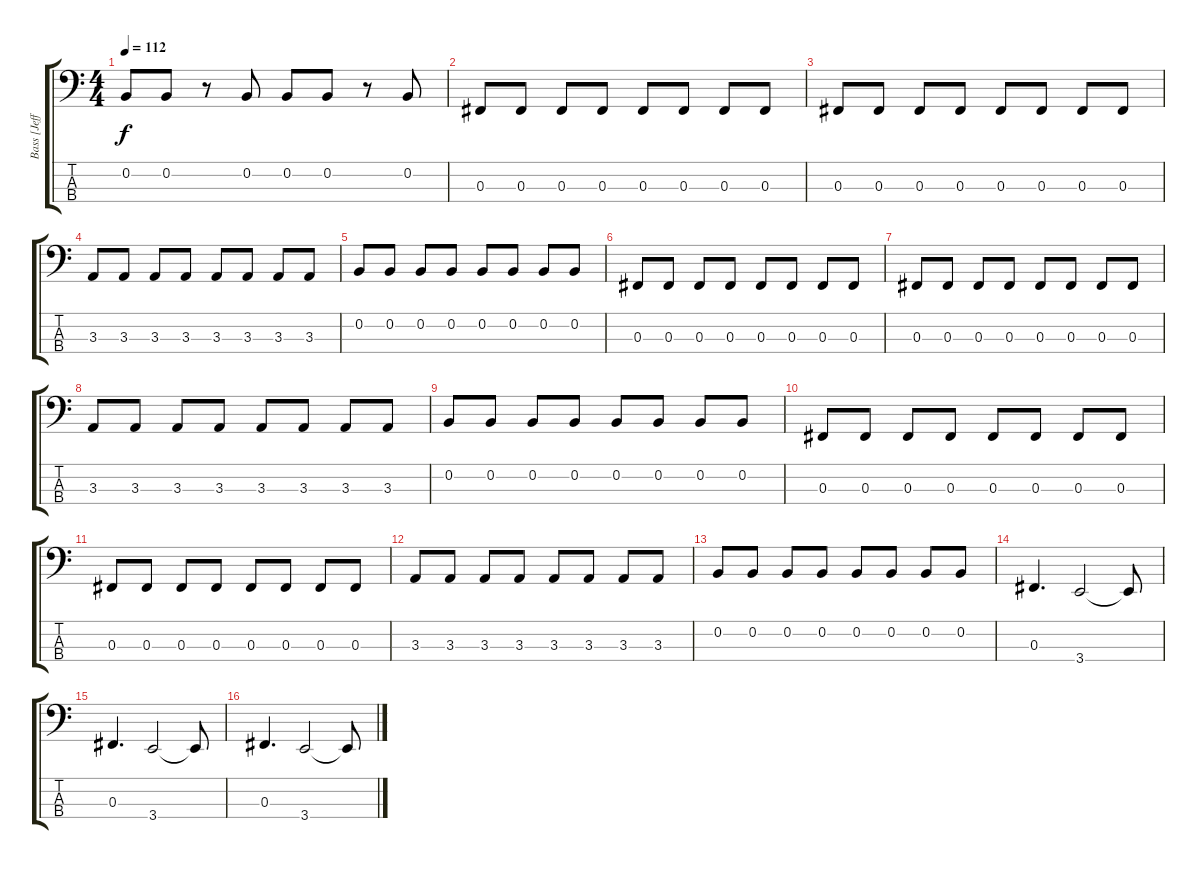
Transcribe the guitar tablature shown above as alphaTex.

\track ("Bass [Jeff Caxide]" "Bass [Jeff") {instrument electricbasspick}
\staff {score tabs}
\tuning (E2 B1 Gb1 Db1) {hide}
\ts (4 4)
\tempo 112
\clef f4
\ks c
0.2.8{dy f} 0.2.8 r.8 0.2.8 0.2.8 0.2.8 r.8 0.2.8 |
0.3.8 0.3.8 0.3.8 0.3.8 0.3.8 0.3.8 0.3.8 0.3.8 |
0.3.8 0.3.8 0.3.8 0.3.8 0.3.8 0.3.8 0.3.8 0.3.8 |
3.3.8 3.3.8 3.3.8 3.3.8 3.3.8 3.3.8 3.3.8 3.3.8 |
0.2.8 0.2.8 0.2.8 0.2.8 0.2.8 0.2.8 0.2.8 0.2.8 |
0.3.8 0.3.8 0.3.8 0.3.8 0.3.8 0.3.8 0.3.8 0.3.8 |
0.3.8 0.3.8 0.3.8 0.3.8 0.3.8 0.3.8 0.3.8 0.3.8 |
3.3.8 3.3.8 3.3.8 3.3.8 3.3.8 3.3.8 3.3.8 3.3.8 |
0.2.8 0.2.8 0.2.8 0.2.8 0.2.8 0.2.8 0.2.8 0.2.8 |
0.3.8 0.3.8 0.3.8 0.3.8 0.3.8 0.3.8 0.3.8 0.3.8 |
0.3.8 0.3.8 0.3.8 0.3.8 0.3.8 0.3.8 0.3.8 0.3.8 |
3.3.8 3.3.8 3.3.8 3.3.8 3.3.8 3.3.8 3.3.8 3.3.8 |
0.2.8 0.2.8 0.2.8 0.2.8 0.2.8 0.2.8 0.2.8 0.2.8 |
0.3.4{d} 3.4.2 3.4{t}.8 |
0.3.4{d} 3.4.2 3.4{t}.8 |
0.3.4{d} 3.4.2 3.4{t}.8
